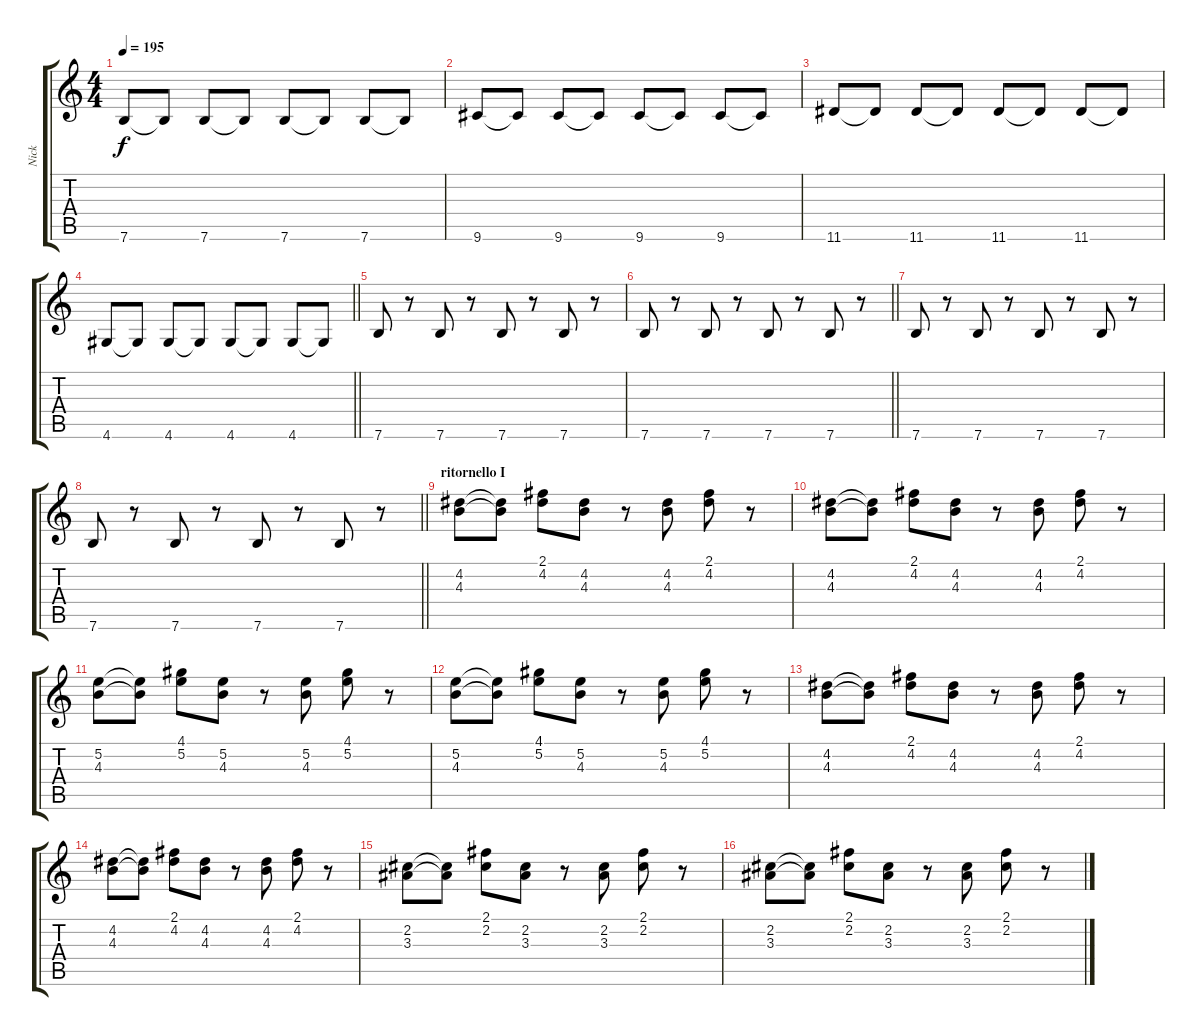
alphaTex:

\track ("Nick" "Nick") {instrument electricguitarjazz}
\staff {score tabs}
\tuning (E4 B3 G3 D3 A2 E2) {hide}
\ts (4 4)
\tempo 195
\clef g2
\ks c
7.6.8{dy f} 7.6{t}.8 7.6.8 7.6{t}.8 7.6.8 7.6{t}.8 7.6.8 7.6{t}.8 |
9.6.8 9.6{t}.8 9.6.8 9.6{t}.8 9.6.8 9.6{t}.8 9.6.8 9.6{t}.8 |
11.6.8 11.6{t}.8 11.6.8 11.6{t}.8 11.6.8 11.6{t}.8 11.6.8 11.6{t}.8 |
\barLineRight lightlight
4.6.8 4.6{t}.8 4.6.8 4.6{t}.8 4.6.8 4.6{t}.8 4.6.8 4.6{t}.8 |
7.6.8{volume 16 instrument electricguitarjazz} r.8 7.6.8 r.8 7.6.8 r.8 7.6.8 r.8 |
\barLineRight lightlight
7.6.8 r.8 7.6.8 r.8 7.6.8 r.8 7.6.8 r.8 |
7.6.8{volume 16 instrument electricguitarjazz} r.8 7.6.8 r.8 7.6.8 r.8 7.6.8 r.8 |
\barLineRight lightlight
7.6.8 r.8 7.6.8 r.8 7.6.8 r.8 7.6.8 r.8 |
\section ("" "ritornello I")
(4.2 4.3).8 (4.2{t} 4.3{t}).8 (2.1 4.2).8 (4.2 4.3).8 r.8 (4.2 4.3).8 (2.1 4.2).8 r.8 |
(4.2 4.3).8 (4.2{t} 4.3{t}).8 (2.1 4.2).8 (4.2 4.3).8 r.8 (4.2 4.3).8 (2.1 4.2).8 r.8 |
(5.2 4.3).8 (5.2{t} 4.3{t}).8 (4.1 5.2).8 (5.2 4.3).8 r.8 (5.2 4.3).8 (4.1 5.2).8 r.8 |
(5.2 4.3).8 (5.2{t} 4.3{t}).8 (4.1 5.2).8 (5.2 4.3).8 r.8 (5.2 4.3).8 (4.1 5.2).8 r.8 |
(4.2 4.3).8 (4.2{t} 4.3{t}).8 (2.1 4.2).8 (4.2 4.3).8 r.8 (4.2 4.3).8 (2.1 4.2).8 r.8 |
(4.2 4.3).8 (4.2{t} 4.3{t}).8 (2.1 4.2).8 (4.2 4.3).8 r.8 (4.2 4.3).8 (2.1 4.2).8 r.8 |
(2.2 3.3).8 (2.2{t} 3.3{t}).8 (2.1 2.2).8 (2.2 3.3).8 r.8 (2.2 3.3).8 (2.1 2.2).8 r.8 |
(2.2 3.3).8 (2.2{t} 3.3{t}).8 (2.1 2.2).8 (2.2 3.3).8 r.8 (2.2 3.3).8 (2.1 2.2).8 r.8
